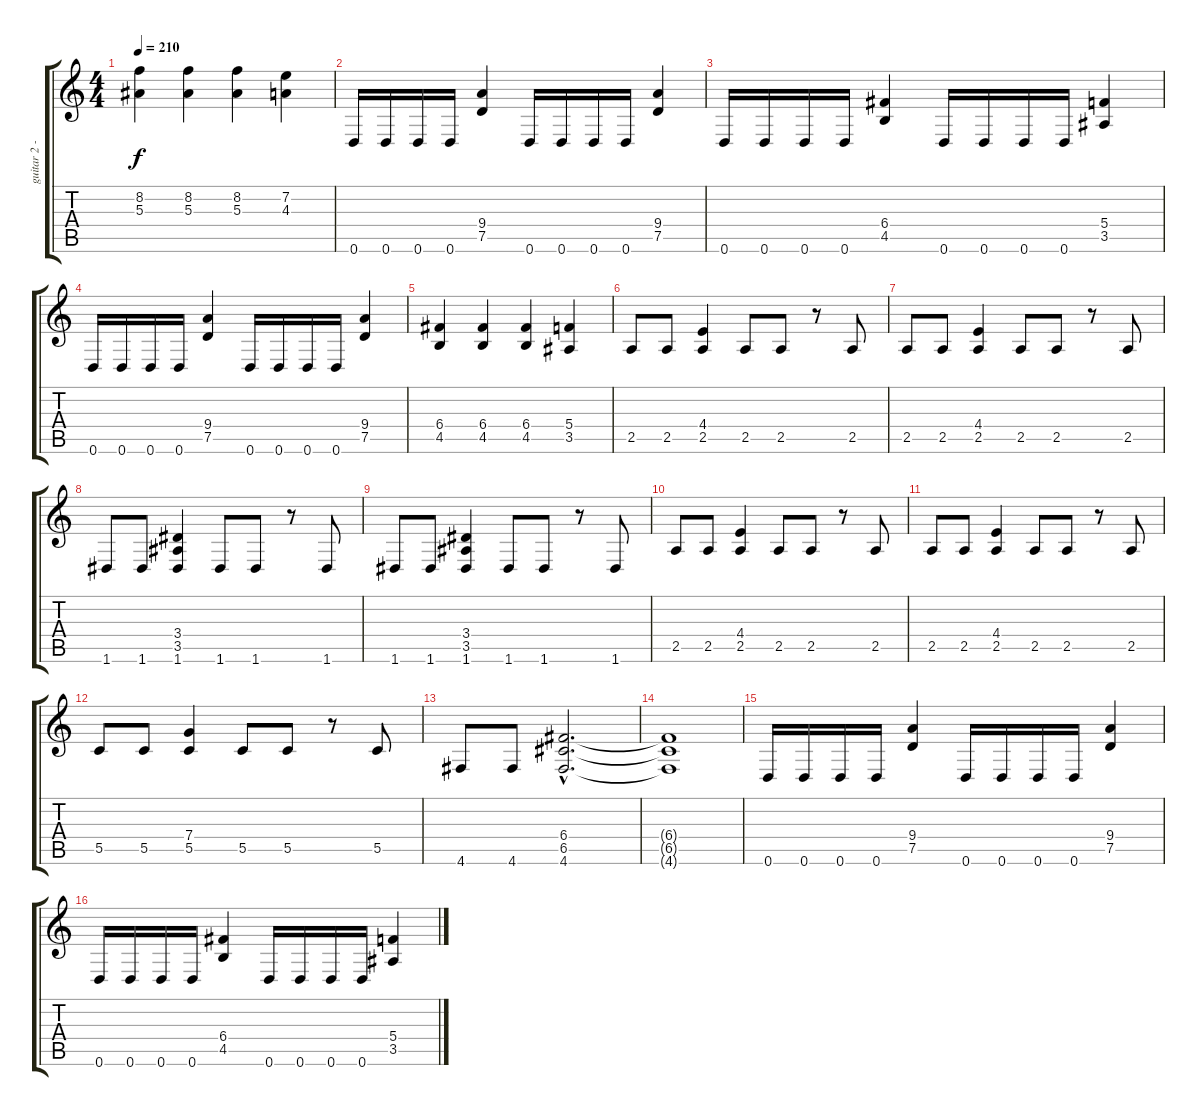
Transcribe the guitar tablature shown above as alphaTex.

\track ("guitar 2 - Kride" "guitar 2 -") {instrument distortionguitar}
\staff {score tabs}
\tuning (D4 A3 F3 C3 G2 D2) {hide}
\ts (4 4)
\tempo 210
\clef g2
\ks c
(8.2 5.3).4{dy f} (8.2 5.3).4 (8.2 5.3).4 (7.2 4.3).4 |
0.6.16 0.6.16 0.6.16 0.6.16 (9.4 7.5).4 0.6.16 0.6.16 0.6.16 0.6.16 (9.4 7.5).4 |
0.6.16 0.6.16 0.6.16 0.6.16 (6.4 4.5).4 0.6.16 0.6.16 0.6.16 0.6.16 (5.4 3.5).4 |
0.6.16 0.6.16 0.6.16 0.6.16 (9.4 7.5).4 0.6.16 0.6.16 0.6.16 0.6.16 (9.4 7.5).4 |
(6.4 4.5).4 (6.4 4.5).4 (6.4 4.5).4 (5.4 3.5).4 |
2.5.8 2.5.8 (4.4 2.5).4 2.5.8 2.5.8 r.8 2.5.8 |
2.5.8 2.5.8 (4.4 2.5).4 2.5.8 2.5.8 r.8 2.5.8 |
1.6.8 1.6.8 (3.4 3.5 1.6).4 1.6.8 1.6.8 r.8 1.6.8 |
1.6.8 1.6.8 (3.4 3.5 1.6).4 1.6.8 1.6.8 r.8 1.6.8 |
2.5.8 2.5.8 (4.4 2.5).4 2.5.8 2.5.8 r.8 2.5.8 |
2.5.8 2.5.8 (4.4 2.5).4 2.5.8 2.5.8 r.8 2.5.8 |
5.5.8 5.5.8 (7.4 5.5).4 5.5.8 5.5.8 r.8 5.5.8 |
4.6.8 4.6.8 (6.4{hac} 6.5{hac} 4.6{hac}).2{d} |
(6.4{t} 6.5{t} 4.6{t}).1 |
0.6.16 0.6.16 0.6.16 0.6.16 (9.4 7.5).4 0.6.16 0.6.16 0.6.16 0.6.16 (9.4 7.5).4 |
0.6.16 0.6.16 0.6.16 0.6.16 (6.4 4.5).4 0.6.16 0.6.16 0.6.16 0.6.16 (5.4 3.5).4
